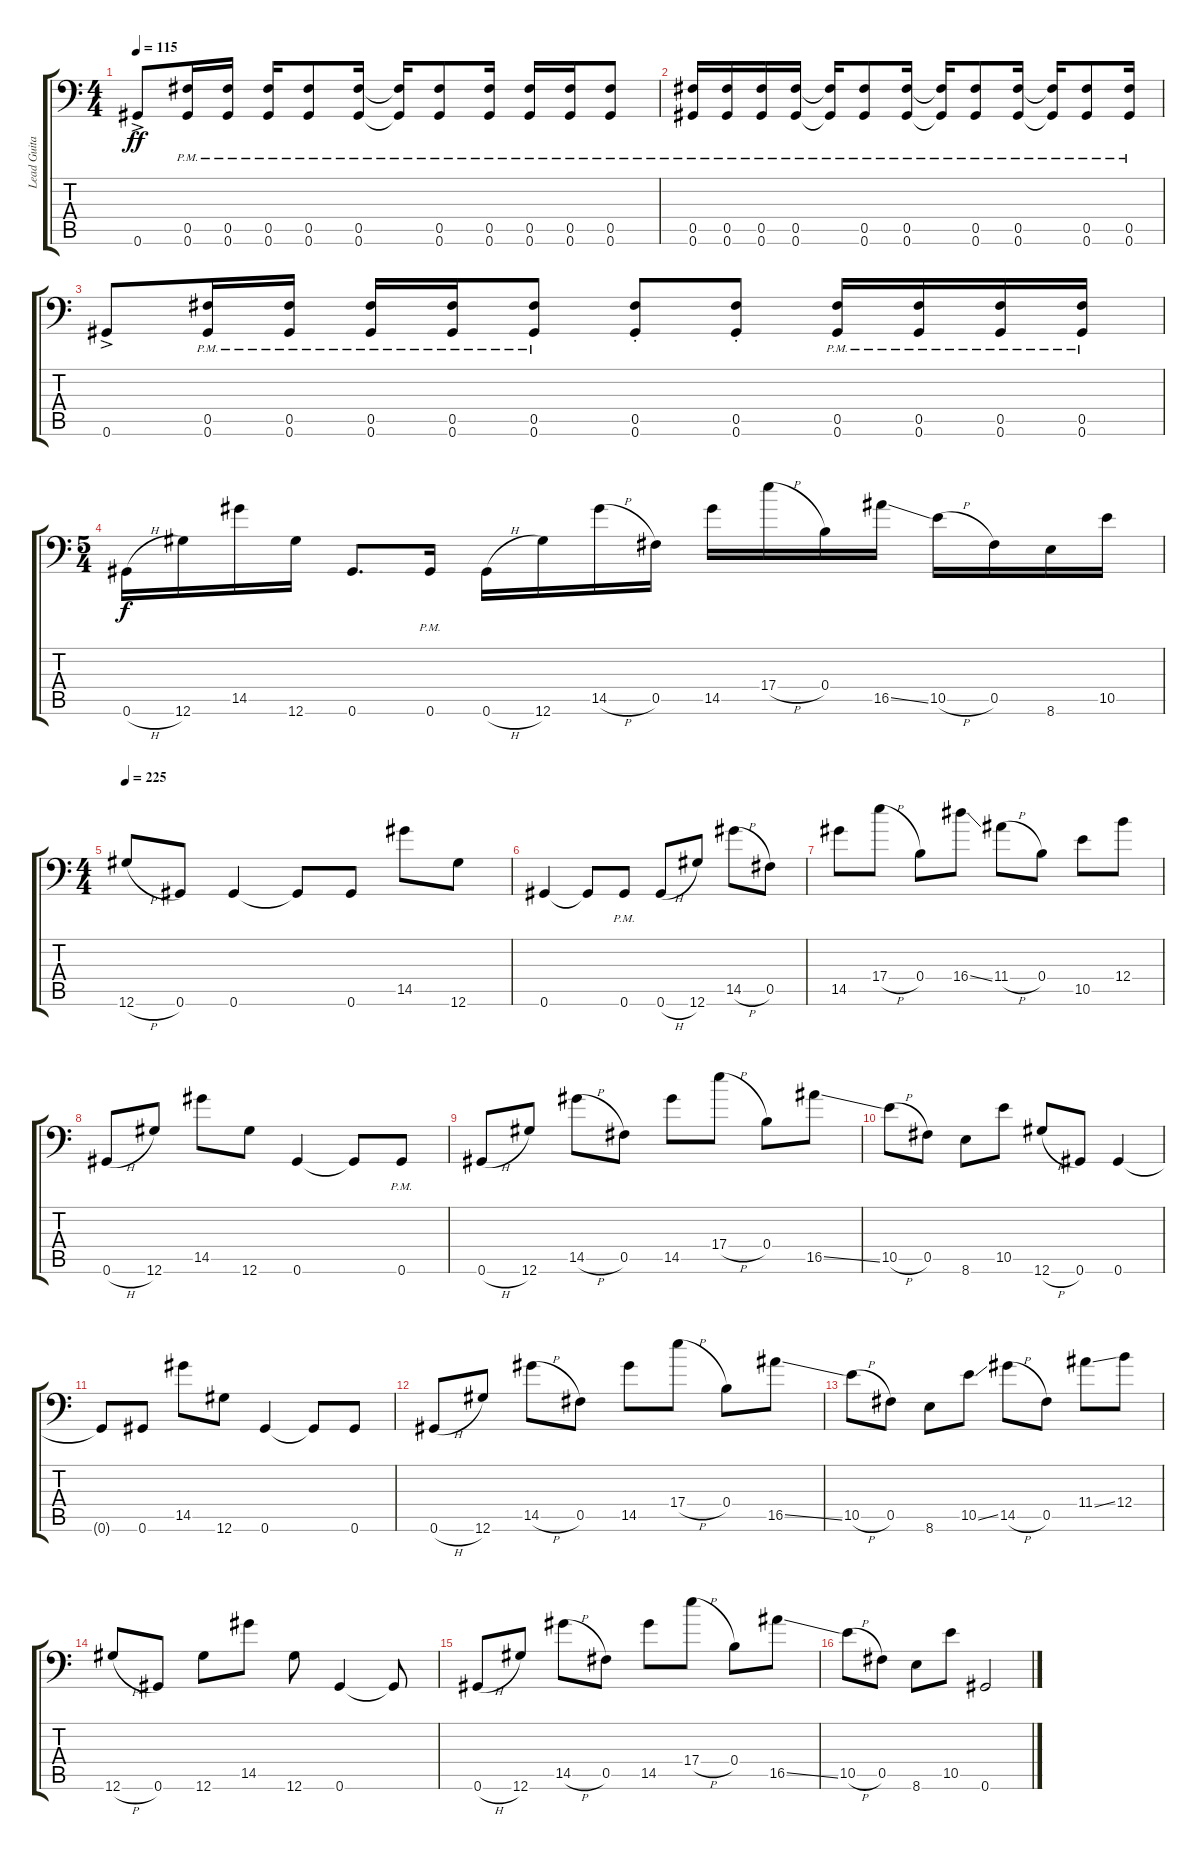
\track ("Lead Guitar" "Lead Guita") {instrument distortionguitar}
\staff {score tabs}
\tuning (Db4 Ab3 E3 B2 Gb2 Ab1) {hide}
\ts (4 4)
\tempo 115
\clef f4
\ks c
0.6{ac}.8{dy ff} (0.5{pm} 0.6{pm}).16 (0.5{pm} 0.6{pm}).16 (0.5{pm} 0.6{pm}).16 (0.5{pm} 0.6{pm}).8 (0.5{pm} 0.6{pm}).16 (0.5{pm t} 0.6{pm t}).16 (0.5{pm} 0.6{pm}).8 (0.5{pm} 0.6{pm}).16 (0.5{pm} 0.6{pm}).16 (0.5{pm} 0.6{pm}).16 (0.5{pm} 0.6{pm}).8 |
(0.5{pm} 0.6{pm}).16 (0.5{pm} 0.6{pm}).16 (0.5{pm} 0.6{pm}).16 (0.5{pm} 0.6{pm}).16 (0.5{pm t} 0.6{pm t}).16 (0.5{pm} 0.6{pm}).8 (0.5{pm} 0.6{pm}).16 (0.5{pm t} 0.6{pm t}).16 (0.5{pm} 0.6{pm}).8 (0.5{pm} 0.6{pm}).16 (0.5{pm t} 0.6{pm t}).16 (0.5{pm} 0.6{pm}).8 (0.5{pm} 0.6{pm}).16 |
0.6{ac}.8 (0.5{pm} 0.6{pm}).16 (0.5{pm} 0.6{pm}).16 (0.5{pm} 0.6{pm}).16 (0.5{pm} 0.6{pm}).16 (0.5{pm} 0.6{pm}).8 (0.5{st} 0.6{st}).8 (0.5{st} 0.6{st}).8 (0.5{pm} 0.6{pm}).16 (0.5{pm} 0.6{pm}).16 (0.5{pm} 0.6{pm}).16 (0.5{pm} 0.6{pm}).16 |
\ts (5 4)
0.6{h}.16{dy f} 12.6.16 14.5.16 12.6.16 0.6.8{d} 0.6{pm}.16 0.6{h}.16 12.6.16 14.5{h}.16 0.5.16 14.5.16 17.4{h}.16 0.4.16 16.5{ss}.16 10.5{h}.16 0.5.16 8.6.16 10.5.16 |
\ts (4 4)
\tempo 225
12.6{h}.8 0.6.8 0.6.4 0.6{t}.8 0.6.8 14.5.8 12.6.8 |
0.6.4 0.6{t}.8 0.6{pm}.8 0.6{h}.8 12.6.8 14.5{h}.8 0.5.8 |
14.5.8 17.4{h}.8 0.4.8 16.4{ss}.8 11.4{h}.8 0.4.8 10.5.8 12.4.8 |
0.6{h}.8 12.6.8 14.5.8 12.6.8 0.6.4 0.6{t}.8 0.6{pm}.8 |
0.6{h}.8 12.6.8 14.5{h}.8 0.5.8 14.5.8 17.4{h}.8 0.4.8 16.5{ss}.8 |
10.5{h}.8 0.5.8 8.6.8 10.5.8 12.6{h}.8 0.6.8 0.6.4 |
0.6{t}.8 0.6.8 14.5.8 12.6.8 0.6.4 0.6{t}.8 0.6.8 |
0.6{h}.8 12.6.8 14.5{h}.8 0.5.8 14.5.8 17.4{h}.8 0.4.8 16.5{ss}.8 |
10.5{h}.8 0.5.8 8.6.8 10.5{ss}.8 14.5{h}.8 0.5.8 11.4{ss}.8 12.4.8 |
12.6{h}.8 0.6.8 12.6.8 14.5.8 12.6.8 0.6.4 0.6{t}.8 |
0.6{h}.8 12.6.8 14.5{h}.8 0.5.8 14.5.8 17.4{h}.8 0.4.8 16.5{ss}.8 |
10.5{h}.8 0.5.8 8.6.8 10.5.8 0.6.2
